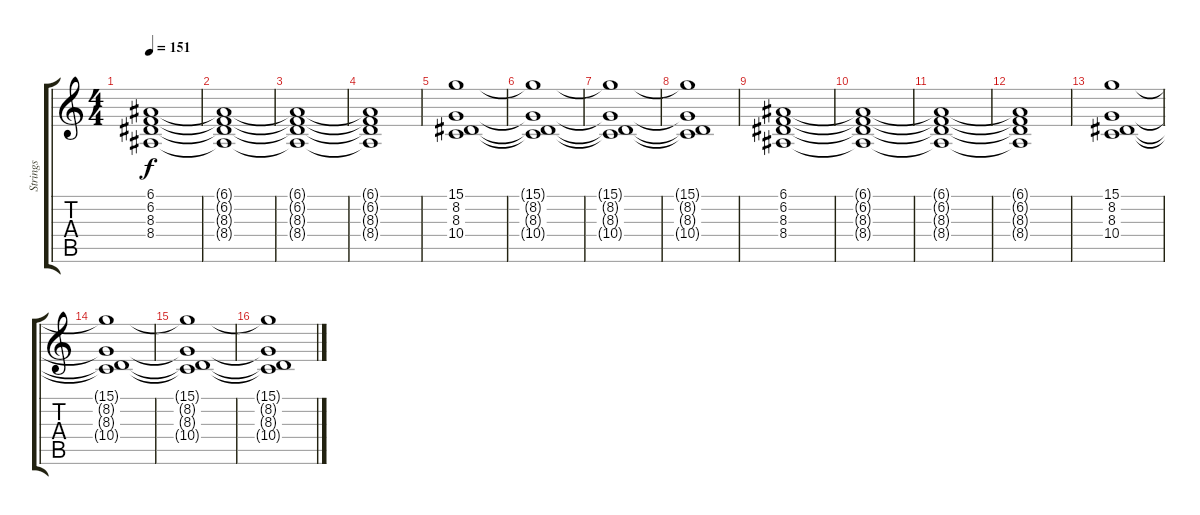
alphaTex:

\track ("Strings" "Strings") {instrument stringensemble2}
\staff {score tabs}
\tuning (E4 B3 G3 D3 A2 E2) {hide}
\ts (4 4)
\tempo 151
\clef g2
\ks c
(6.1 6.2 8.3 8.4).1{dy f} |
(6.1{t} 6.2{t} 8.3{t} 8.4{t}).1 |
(6.1{t} 6.2{t} 8.3{t} 8.4{t}).1 |
(6.1{t} 6.2{t} 8.3{t} 8.4{t}).1 |
(15.1 8.2 8.3 10.4).1 |
(15.1{t} 8.2{t} 8.3{t} 10.4{t}).1 |
(15.1{t} 8.2{t} 8.3{t} 10.4{t}).1 |
(15.1{t} 8.2{t} 8.3{t} 10.4{t}).1 |
(6.1 6.2 8.3 8.4).1 |
(6.1{t} 6.2{t} 8.3{t} 8.4{t}).1 |
(6.1{t} 6.2{t} 8.3{t} 8.4{t}).1 |
(6.1{t} 6.2{t} 8.3{t} 8.4{t}).1 |
(15.1 8.2 8.3 10.4).1 |
(15.1{t} 8.2{t} 8.3{t} 10.4{t}).1 |
(15.1{t} 8.2{t} 8.3{t} 10.4{t}).1 |
(15.1{t} 8.2{t} 8.3{t} 10.4{t}).1
